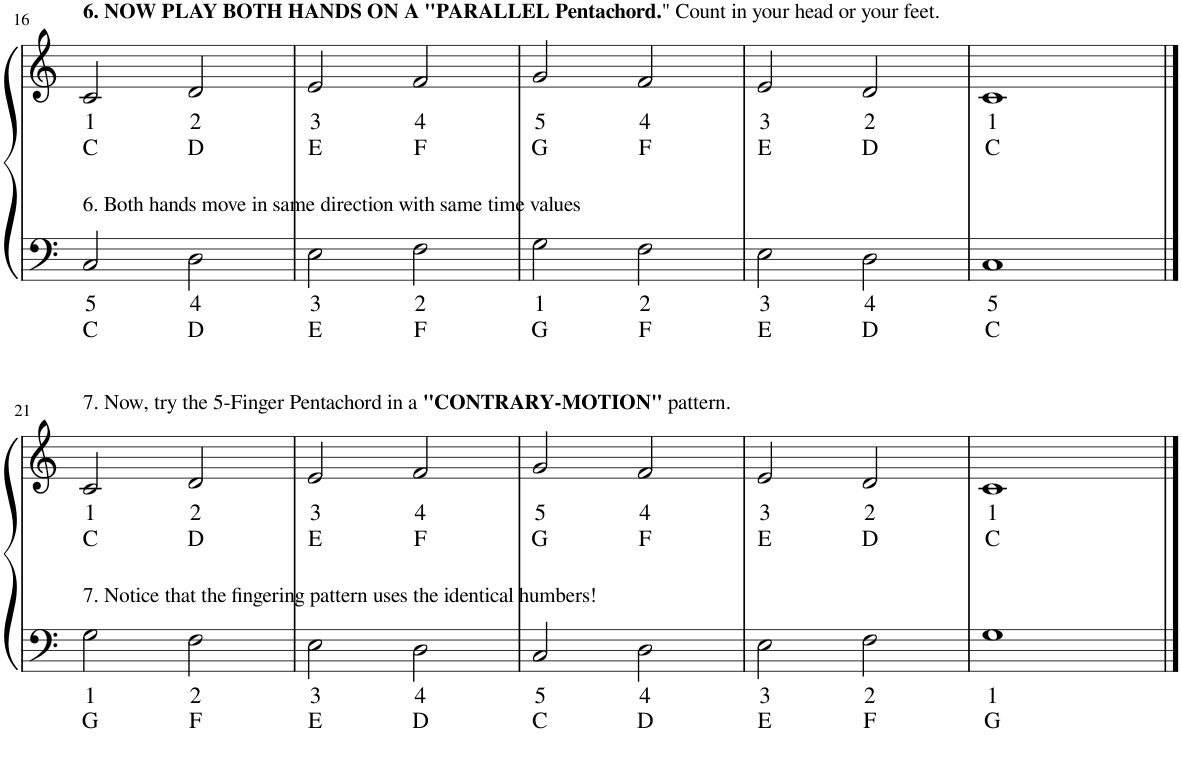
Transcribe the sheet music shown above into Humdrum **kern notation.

**kern	**text	**text	**kern	**text	**text
*part1	*part1	*part1	*part1	*part1	*part1
*staff2	*staff2	*staff2	*staff1	*staff1	*staff1
*I"Piano	*	*	*	*	*
*I'Pno.	*	*	*	*	*
!!LO:PB:g=z
*clefF4	*	*	*clefG2	*	*
*k[]	*	*	*k[]	*	*
*M4/4	*	*	*M4/4	*	*
=16	=16	=16	=16	=16	=16
!	!	!	!LO:TX:a:B:t=6. NOW PLAY BOTH HANDS ON A "PARALLEL Pentachord.	!	!
!	!	!	!LO:TX:a:t=" Count in your head or your feet.	!	!
!LO:TX:a:t=6. Both hands move in same direction with same time values	!	!	!	!	!
!	!LO:LY:b	!LO:LY:b	!	!LO:LY:b	!LO:LY:b
2C/	5	C	2c/	1	C
!	!LO:LY:b	!LO:LY:b	!	!LO:LY:b	!LO:LY:b
2D\	4	D	2d/	2	D
=17	=17	=17	=17	=17	=17
!	!LO:LY:b	!LO:LY:b	!	!LO:LY:b	!LO:LY:b
2E\	3	E	2e/	3	E
!	!LO:LY:b	!LO:LY:b	!	!LO:LY:b	!LO:LY:b
2F\	2	F	2f/	4	F
=18	=18	=18	=18	=18	=18
!	!LO:LY:b	!LO:LY:b	!	!LO:LY:b	!LO:LY:b
2G\	1	G	2g/	5	G
!	!LO:LY:b	!LO:LY:b	!	!LO:LY:b	!LO:LY:b
2F\	2	F	2f/	4	F
=19	=19	=19	=19	=19	=19
!	!LO:LY:b	!LO:LY:b	!	!LO:LY:b	!LO:LY:b
2E\	3	E	2e/	3	E
!	!LO:LY:b	!LO:LY:b	!	!LO:LY:b	!LO:LY:b
2D\	4	D	2d/	2	D
=20	=20	=20	=20	=20	=20
!	!LO:LY:b	!LO:LY:b	!	!LO:LY:b	!LO:LY:b
1C	5	C	1c	1	C
!!LO:LB:g=z
==21	==21	==21	==21	==21	==21
!	!	!	!LO:TX:a:t=7. Now, try the 5-Finger Pentachord in a	!	!
!	!	!	!LO:TX:a:B:t="CONTRARY-MOTION"	!	!
!	!	!	!LO:TX:a:t=pattern.	!	!
!LO:TX:a:t=7. Notice that the fingering pattern uses the identical humbers!	!	!	!	!	!
!	!LO:LY:b	!LO:LY:b	!	!LO:LY:b	!LO:LY:b
2G\	1	G	2c/	1	C
!	!LO:LY:b	!LO:LY:b	!	!LO:LY:b	!LO:LY:b
2F\	2	F	2d/	2	D
=22	=22	=22	=22	=22	=22
!	!LO:LY:b	!LO:LY:b	!	!LO:LY:b	!LO:LY:b
2E\	3	E	2e/	3	E
!	!LO:LY:b	!LO:LY:b	!	!LO:LY:b	!LO:LY:b
2D\	4	D	2f/	4	F
=23	=23	=23	=23	=23	=23
!	!LO:LY:b	!LO:LY:b	!	!LO:LY:b	!LO:LY:b
2C/	5	C	2g/	5	G
!	!LO:LY:b	!LO:LY:b	!	!LO:LY:b	!LO:LY:b
2D\	4	D	2f/	4	F
=24	=24	=24	=24	=24	=24
!	!LO:LY:b	!LO:LY:b	!	!LO:LY:b	!LO:LY:b
2E\	3	E	2e/	3	E
!	!LO:LY:b	!LO:LY:b	!	!LO:LY:b	!LO:LY:b
2F\	2	F	2d/	2	D
=25	=25	=25	=25	=25	=25
!	!LO:LY:b	!LO:LY:b	!	!LO:LY:b	!LO:LY:b
1G	1	G	1c	1	C
==	==	==	==	==	==
*-	*-	*-	*-	*-	*-
